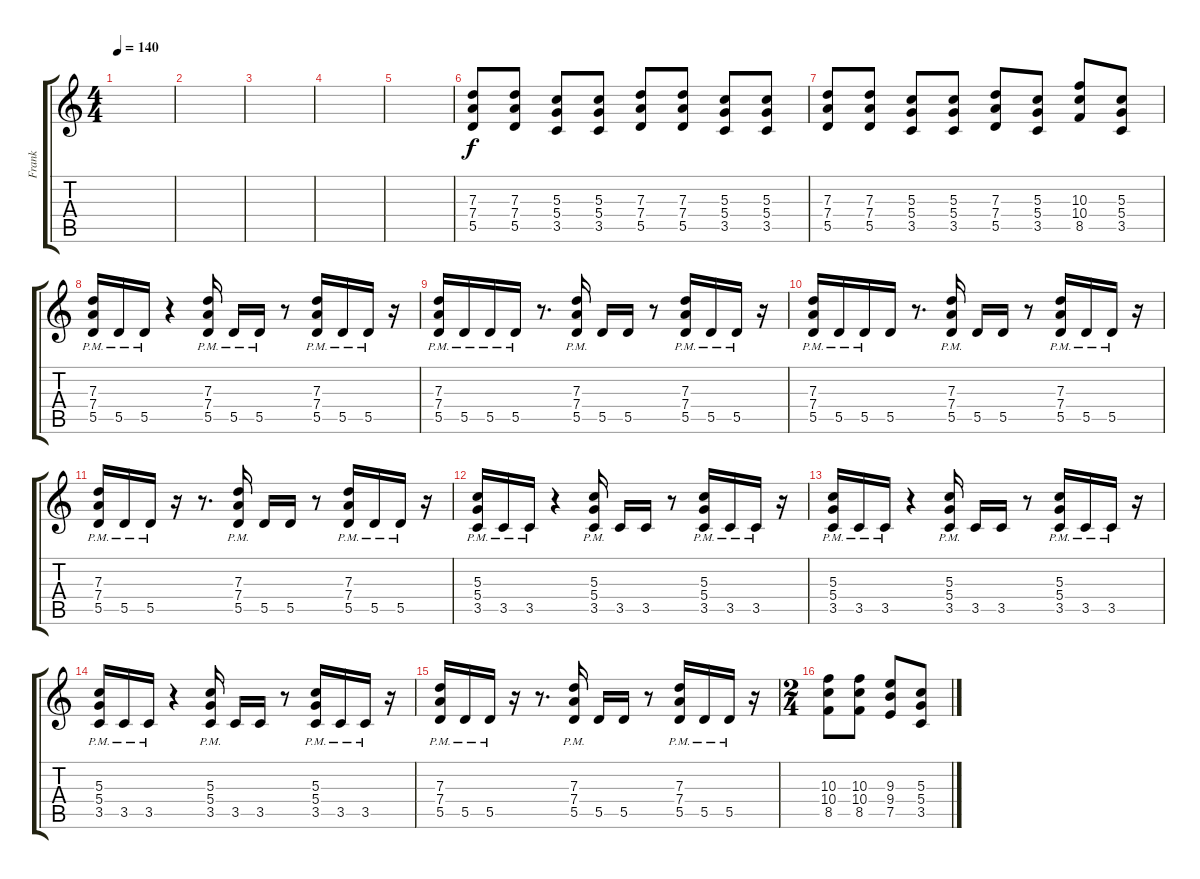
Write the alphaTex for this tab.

\track ("Frank" "Frank") {instrument overdrivenguitar}
\staff {score tabs}
\tuning (E4 B3 G3 D3 A2 E2) {hide}
\ts (4 4)
\tempo 140
\clef g2
\ks c
|
|
|
|
|
(7.3 7.4 5.5).8{volume 16 balance 8} (7.3 7.4 5.5).8 (5.3 5.4 3.5).8 (5.3 5.4 3.5).8 (7.3 7.4 5.5).8 (7.3 7.4 5.5).8 (5.3 5.4 3.5).8 (5.3 5.4 3.5).8 |
(7.3 7.4 5.5).8 (7.3 7.4 5.5).8 (5.3 5.4 3.5).8 (5.3 5.4 3.5).8 (7.3 7.4 5.5).8 (5.3 5.4 3.5).8 (10.3 10.4 8.5).8 (5.3 5.4 3.5).8 |
(7.3{pm} 7.4{pm} 5.5{pm}).16 5.5{pm}.16 5.5{pm}.16 r.4 (7.3{pm} 7.4{pm} 5.5{pm}).16 5.5{pm}.16 5.5{pm}.16 r.8 (7.3{pm} 7.4{pm} 5.5{pm}).16 5.5{pm}.16 5.5{pm}.16 r.16 |
(7.3{pm} 7.4{pm} 5.5{pm}).16 5.5{pm}.16 5.5{pm}.16 5.5{pm}.16 r.8{d} (7.3{pm} 7.4{pm} 5.5{pm}).16 5.5.16 5.5.16 r.8 (7.3{pm} 7.4{pm} 5.5{pm}).16 5.5{pm}.16 5.5{pm}.16 r.16 |
(7.3{pm} 7.4{pm} 5.5{pm}).16 5.5{pm}.16 5.5{pm}.16 5.5.16 r.8{d} (7.3{pm} 7.4{pm} 5.5{pm}).16 5.5.16 5.5.16 r.8 (7.3{pm} 7.4{pm} 5.5{pm}).16 5.5{pm}.16 5.5{pm}.16 r.16 |
(7.3{pm} 7.4{pm} 5.5{pm}).16 5.5{pm}.16 5.5{pm}.16 r.16 r.8{d} (7.3{pm} 7.4{pm} 5.5{pm}).16 5.5.16 5.5.16 r.8 (7.3{pm} 7.4{pm} 5.5{pm}).16 5.5{pm}.16 5.5{pm}.16 r.16 |
(5.3{pm} 5.4{pm} 3.5{pm}).16 3.5{pm}.16 3.5{pm}.16 r.4 (5.3{pm} 5.4{pm} 3.5{pm}).16 3.5.16 3.5.16 r.8 (5.3{pm} 5.4{pm} 3.5{pm}).16 3.5{pm}.16 3.5{pm}.16 r.16 |
(5.3{pm} 5.4{pm} 3.5{pm}).16 3.5{pm}.16 3.5{pm}.16 r.4 (5.3{pm} 5.4{pm} 3.5{pm}).16 3.5.16 3.5.16 r.8 (5.3{pm} 5.4{pm} 3.5{pm}).16 3.5{pm}.16 3.5{pm}.16 r.16 |
(5.3{pm} 5.4{pm} 3.5{pm}).16 3.5{pm}.16 3.5{pm}.16 r.4 (5.3{pm} 5.4{pm} 3.5{pm}).16 3.5.16 3.5.16 r.8 (5.3{pm} 5.4{pm} 3.5{pm}).16 3.5{pm}.16 3.5{pm}.16 r.16 |
(7.3{pm} 7.4{pm} 5.5{pm}).16 5.5{pm}.16 5.5{pm}.16 r.16 r.8{d} (7.3{pm} 7.4{pm} 5.5{pm}).16 5.5.16 5.5.16 r.8 (7.3{pm} 7.4{pm} 5.5{pm}).16 5.5{pm}.16 5.5{pm}.16 r.16 |
\ts (2 4)
(10.3 10.4 8.5).8 (10.3 10.4 8.5).8 (9.3 9.4 7.5).8 (5.3 5.4 3.5).8
